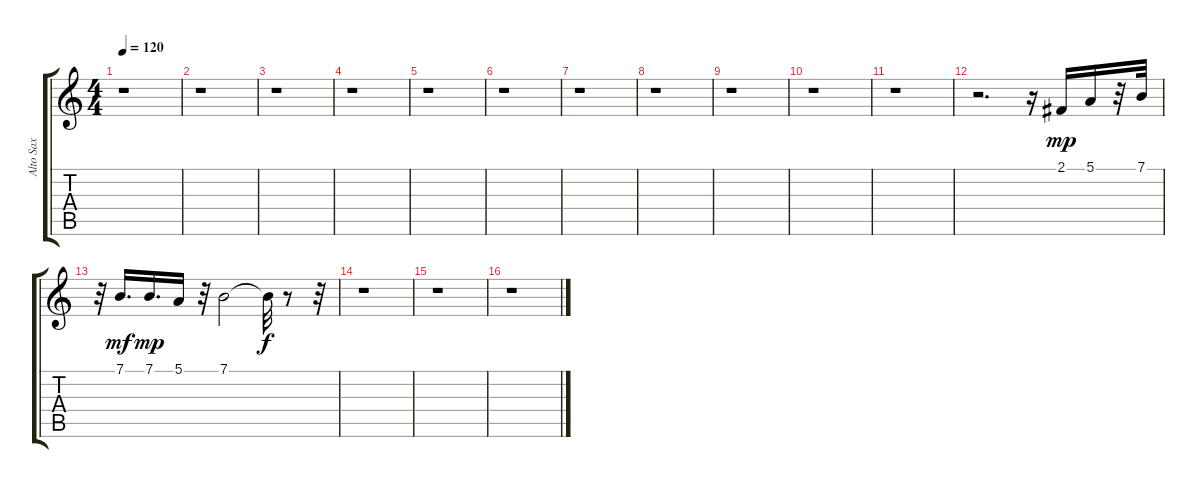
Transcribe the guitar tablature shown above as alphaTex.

\track ("Alto Sax" "Alto Sax") {instrument altosax}
\staff {score tabs}
\tuning (E4 B3 G3 D3 A2 E2) {hide}
\ts (4 4)
\tempo 120
\clef g2
\ks c
r.1{dy f} |
r.1 |
r.1 |
r.1 |
r.1 |
r.1 |
r.1 |
r.1 |
r.1 |
r.1 |
r.1 |
r.2{d} r.16 2.1.16{dy mp} 5.1.16 r.32 7.1.32 |
r.32 7.1.16{d dy mf} 7.1.16{d dy mp} 5.1.16 r.32 7.1.2 7.1{t}.32{dy f} r.8 r.32 |
r.1 |
r.1 |
r.1
